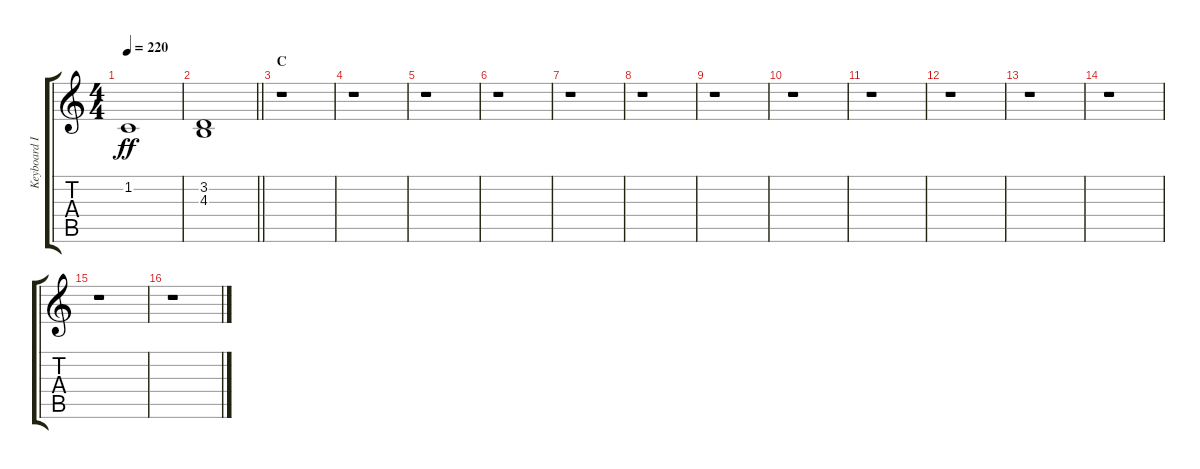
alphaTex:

\track ("Keyboard I" "Keyboard I") {instrument drawbarorgan}
\staff {score tabs}
\tuning (E4 B3 G3 D3 A2 E2) {hide}
\ts (4 4)
\tempo 220
\clef g2
\ks c
1.2.1{dy ff volume 10 instrument drawbarorgan} |
\barLineRight lightlight
(3.2 4.3).1 |
\section ("" "C")
r.1 |
r.1 |
r.1 |
r.1 |
r.1 |
r.1 |
r.1 |
r.1 |
r.1 |
r.1 |
r.1 |
r.1 |
r.1 |
r.1
